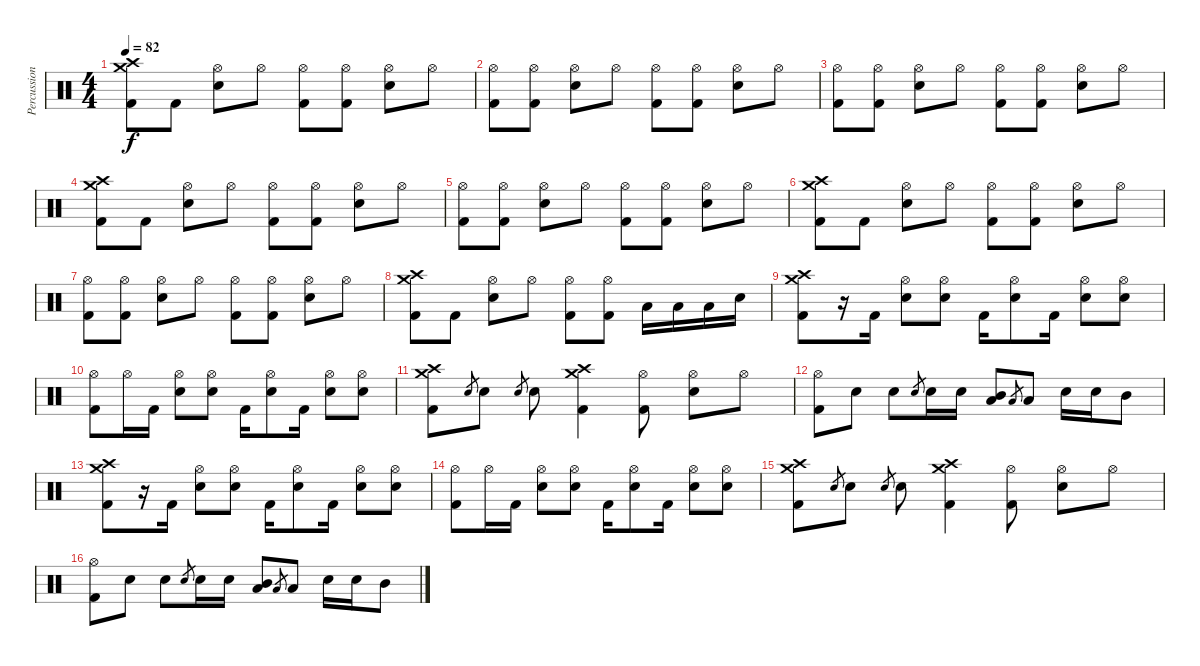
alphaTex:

\track ("Percussion" "Percussion") {instrument percussion}
\staff {score}
\articulation defaults
\ts (4 4)
\tempo 82
\clef neutral
\ks c
("Crash high (hit)" "Crash medium (hit)" "Kick (hit) 2").8{dy f} "Kick (hit) 2".8 ("Hi-Hat (open)" "Electric Snare (hit)").8 "Hi-Hat (open)".8 ("Hi-Hat (open)" "Kick (hit) 2").8 ("Hi-Hat (open)" "Kick (hit) 2").8 ("Hi-Hat (open)" "Electric Snare (hit)").8 "Hi-Hat (open)".8 |
("Hi-Hat (open)" "Kick (hit) 2").8 ("Hi-Hat (open)" "Kick (hit) 2").8 ("Hi-Hat (open)" "Electric Snare (hit)").8 "Hi-Hat (open)".8 ("Hi-Hat (open)" "Kick (hit) 2").8 ("Hi-Hat (open)" "Kick (hit) 2").8 ("Hi-Hat (open)" "Electric Snare (hit)").8 "Hi-Hat (open)".8 |
("Hi-Hat (open)" "Kick (hit) 2").8 ("Hi-Hat (open)" "Kick (hit) 2").8 ("Hi-Hat (open)" "Electric Snare (hit)").8 "Hi-Hat (open)".8 ("Hi-Hat (open)" "Kick (hit) 2").8 ("Hi-Hat (open)" "Kick (hit) 2").8 ("Hi-Hat (open)" "Electric Snare (hit)").8 "Hi-Hat (open)".8 |
("Crash high (hit)" "Crash medium (hit)" "Kick (hit) 2").8 "Kick (hit) 2".8 ("Hi-Hat (open)" "Electric Snare (hit)").8 "Hi-Hat (open)".8 ("Hi-Hat (open)" "Kick (hit) 2").8 ("Hi-Hat (open)" "Kick (hit) 2").8 ("Hi-Hat (open)" "Electric Snare (hit)").8 "Hi-Hat (open)".8 |
("Hi-Hat (open)" "Kick (hit) 2").8 ("Hi-Hat (open)" "Kick (hit) 2").8 ("Hi-Hat (open)" "Electric Snare (hit)").8 "Hi-Hat (open)".8 ("Hi-Hat (open)" "Kick (hit) 2").8 ("Hi-Hat (open)" "Kick (hit) 2").8 ("Hi-Hat (open)" "Electric Snare (hit)").8 "Hi-Hat (open)".8 |
("Crash high (hit)" "Crash medium (hit)" "Kick (hit) 2").8 "Kick (hit) 2".8 ("Hi-Hat (open)" "Electric Snare (hit)").8 "Hi-Hat (open)".8 ("Hi-Hat (open)" "Kick (hit) 2").8 ("Hi-Hat (open)" "Kick (hit) 2").8 ("Hi-Hat (open)" "Electric Snare (hit)").8 "Hi-Hat (open)".8 |
("Hi-Hat (open)" "Kick (hit) 2").8 ("Hi-Hat (open)" "Kick (hit) 2").8 ("Hi-Hat (open)" "Electric Snare (hit)").8 "Hi-Hat (open)".8 ("Hi-Hat (open)" "Kick (hit) 2").8 ("Hi-Hat (open)" "Kick (hit) 2").8 ("Hi-Hat (open)" "Electric Snare (hit)").8 "Hi-Hat (open)".8 |
("Crash high (hit)" "Crash medium (hit)" "Kick (hit) 2").8 "Kick (hit) 2".8 ("Hi-Hat (open)" "Electric Snare (hit)").8 "Hi-Hat (open)".8 ("Hi-Hat (open)" "Kick (hit) 2").8 ("Hi-Hat (open)" "Kick (hit) 2").8 "Low Tom (hit)".16 "Low Tom (hit)".16 "Low Tom (hit)".16 "Electric Snare (hit)".16 |
("Crash high (hit)" "Crash medium (hit)" "Kick (hit) 2").8 r.16 "Kick (hit) 2".16 ("Hi-Hat (open)" "Electric Snare (hit)").8 ("Hi-Hat (open)" "Electric Snare (hit)").8 "Kick (hit) 2".16 ("Hi-Hat (open)" "Electric Snare (hit)").8 "Kick (hit) 2".16 ("Hi-Hat (open)" "Electric Snare (hit)").8 ("Hi-Hat (open)" "Electric Snare (hit)").8 |
("Hi-Hat (open)" "Kick (hit) 2").8 "Hi-Hat (open)".16 "Kick (hit) 2".16 ("Hi-Hat (open)" "Electric Snare (hit)").8 ("Hi-Hat (open)" "Electric Snare (hit)").8 "Kick (hit) 2".16 ("Hi-Hat (open)" "Electric Snare (hit)").8 "Kick (hit) 2".16 ("Hi-Hat (open)" "Electric Snare (hit)").8 ("Hi-Hat (open)" "Electric Snare (hit)").8 |
("Crash high (hit)" "Crash medium (hit)" "Kick (hit) 2").8 "Electric Snare (hit)".8{gr} "Electric Snare (hit)".8 "Electric Snare (hit)".8{gr} "Electric Snare (hit)".8 ("Crash high (hit)" "Crash medium (hit)" "Kick (hit) 2").4 ("Hi-Hat (open)" "Kick (hit) 2").8 ("Hi-Hat (open)" "Electric Snare (hit)").8 "Hi-Hat (open)".8 |
("Hi-Hat (open)" "Kick (hit) 2").8 "Electric Snare (hit)".8 "Electric Snare (hit)".8 "Electric Snare (hit)".8{gr} "Electric Snare (hit)".16 "Electric Snare (hit)".16 ("Mid Tom (hit)" "Low Tom (hit)").8 "Low Tom (hit)".8{gr} "Low Tom (hit)".8 "Electric Snare (hit)".16 "Electric Snare (hit)".16 "Mid Tom (hit)".8 |
("Crash high (hit)" "Crash medium (hit)" "Kick (hit) 2").8 r.16 "Kick (hit) 2".16 ("Hi-Hat (open)" "Electric Snare (hit)").8 ("Hi-Hat (open)" "Electric Snare (hit)").8 "Kick (hit) 2".16 ("Hi-Hat (open)" "Electric Snare (hit)").8 "Kick (hit) 2".16 ("Hi-Hat (open)" "Electric Snare (hit)").8 ("Hi-Hat (open)" "Electric Snare (hit)").8 |
("Hi-Hat (open)" "Kick (hit) 2").8 "Hi-Hat (open)".16 "Kick (hit) 2".16 ("Hi-Hat (open)" "Electric Snare (hit)").8 ("Hi-Hat (open)" "Electric Snare (hit)").8 "Kick (hit) 2".16 ("Hi-Hat (open)" "Electric Snare (hit)").8 "Kick (hit) 2".16 ("Hi-Hat (open)" "Electric Snare (hit)").8 ("Hi-Hat (open)" "Electric Snare (hit)").8 |
("Crash high (hit)" "Crash medium (hit)" "Kick (hit) 2").8 "Electric Snare (hit)".8{gr} "Electric Snare (hit)".8 "Electric Snare (hit)".8{gr} "Electric Snare (hit)".8 ("Crash high (hit)" "Crash medium (hit)" "Kick (hit) 2").4 ("Hi-Hat (open)" "Kick (hit) 2").8 ("Hi-Hat (open)" "Electric Snare (hit)").8 "Hi-Hat (open)".8 |
("Hi-Hat (open)" "Kick (hit) 2").8 "Electric Snare (hit)".8 "Electric Snare (hit)".8 "Electric Snare (hit)".8{gr} "Electric Snare (hit)".16 "Electric Snare (hit)".16 ("Mid Tom (hit)" "Low Tom (hit)").8 "Low Tom (hit)".8{gr} "Low Tom (hit)".8 "Electric Snare (hit)".16 "Electric Snare (hit)".16 "Mid Tom (hit)".8
